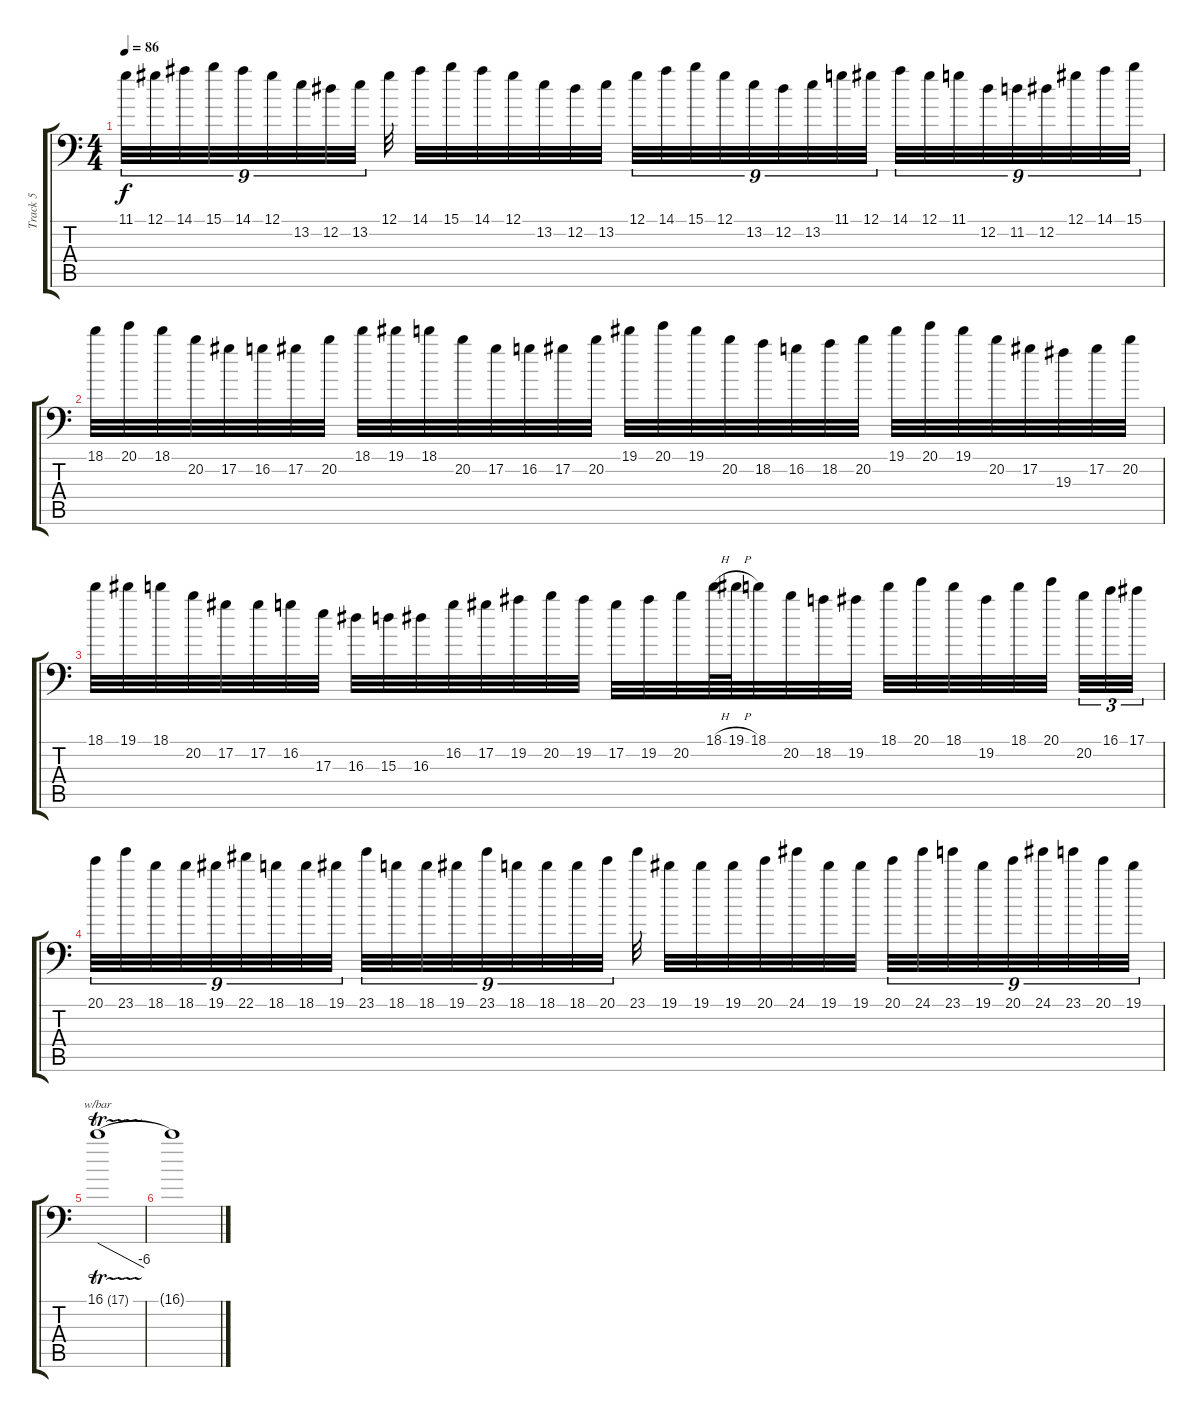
\track ("Track 5" "Track 5") {instrument distortionguitar}
\staff {score tabs}
\tuning (Ab3 Eb3 B2 Gb2 Db2 Ab1) {hide}
\ts (4 4)
\tempo 86
\clef f4
\ks c
11.1.32{tu (9 8) dy f} 12.1.32{tu (9 8)} 14.1.32{tu (9 8)} 15.1.32{tu (9 8)} 14.1.32{tu (9 8)} 12.1.32{tu (9 8)} 13.2.32{tu (9 8)} 12.2.32{tu (9 8)} 13.2.32{tu (9 8)} 12.1.32 14.1.32 15.1.32 14.1.32 12.1.32 13.2.32 12.2.32 13.2.32 12.1.32{tu (9 8)} 14.1.32{tu (9 8)} 15.1.32{tu (9 8)} 12.1.32{tu (9 8)} 13.2.32{tu (9 8)} 12.2.32{tu (9 8)} 13.2.32{tu (9 8)} 11.1.32{tu (9 8)} 12.1.32{tu (9 8)} 14.1.32{tu (9 8)} 12.1.32{tu (9 8)} 11.1.32{tu (9 8)} 12.2.32{tu (9 8)} 11.2.32{tu (9 8)} 12.2.32{tu (9 8)} 12.1.32{tu (9 8)} 14.1.32{tu (9 8)} 15.1.32{tu (9 8)} |
18.1.32 20.1.32 18.1.32 20.2.32 17.2.32 16.2.32 17.2.32 20.2.32 18.1.32 19.1.32 18.1.32 20.2.32 17.2.32 16.2.32 17.2.32 20.2.32 19.1.32 20.1.32 19.1.32 20.2.32 18.2.32 16.2.32 18.2.32 20.2.32 19.1.32 20.1.32 19.1.32 20.2.32 17.2.32 19.3.32 17.2.32 20.2.32 |
18.1.32 19.1.32 18.1.32 20.2.32 17.2.32 17.2.32 16.2.32 17.3.32 16.3.32 15.3.32 16.3.32 16.2.32 17.2.32 19.2.32 20.2.32 19.2.32 17.2.32 19.2.32 20.2.32 18.1{h}.64 19.1{h}.64 18.1.32 20.2.32 18.2.32 19.2.32 18.1.32 20.1.32 18.1.32 19.2.32 18.1.32 20.1.32{beam splitsecondary} 20.2.32{tu (3 2)} 16.1.32{tu (3 2)} 17.1.32{tu (3 2)} |
20.1.32{tu (9 8)} 23.1.32{tu (9 8)} 18.1.32{tu (9 8)} 18.1.32{tu (9 8)} 19.1.32{tu (9 8)} 22.1.32{tu (9 8)} 18.1.32{tu (9 8)} 18.1.32{tu (9 8)} 19.1.32{tu (9 8)} 23.1.32{tu (9 8)} 18.1.32{tu (9 8)} 18.1.32{tu (9 8)} 19.1.32{tu (9 8)} 23.1.32{tu (9 8)} 18.1.32{tu (9 8)} 18.1.32{tu (9 8)} 18.1.32{tu (9 8)} 20.1.32{tu (9 8)} 23.1.32 19.1.32 19.1.32 19.1.32 20.1.32 24.1.32 19.1.32 19.1.32 20.1.32{tu (9 8)} 24.1.32{tu (9 8)} 23.1.32{tu (9 8)} 19.1.32{tu (9 8)} 20.1.32{tu (9 8)} 24.1.32{tu (9 8)} 23.1.32{tu (9 8)} 20.1.32{tu (9 8)} 19.1.32{tu (9 8)} |
16.1{tr (17 32)}.1{tbe (dive default 0 0 60 -24)} |
16.1{t}.1{volume 3}
